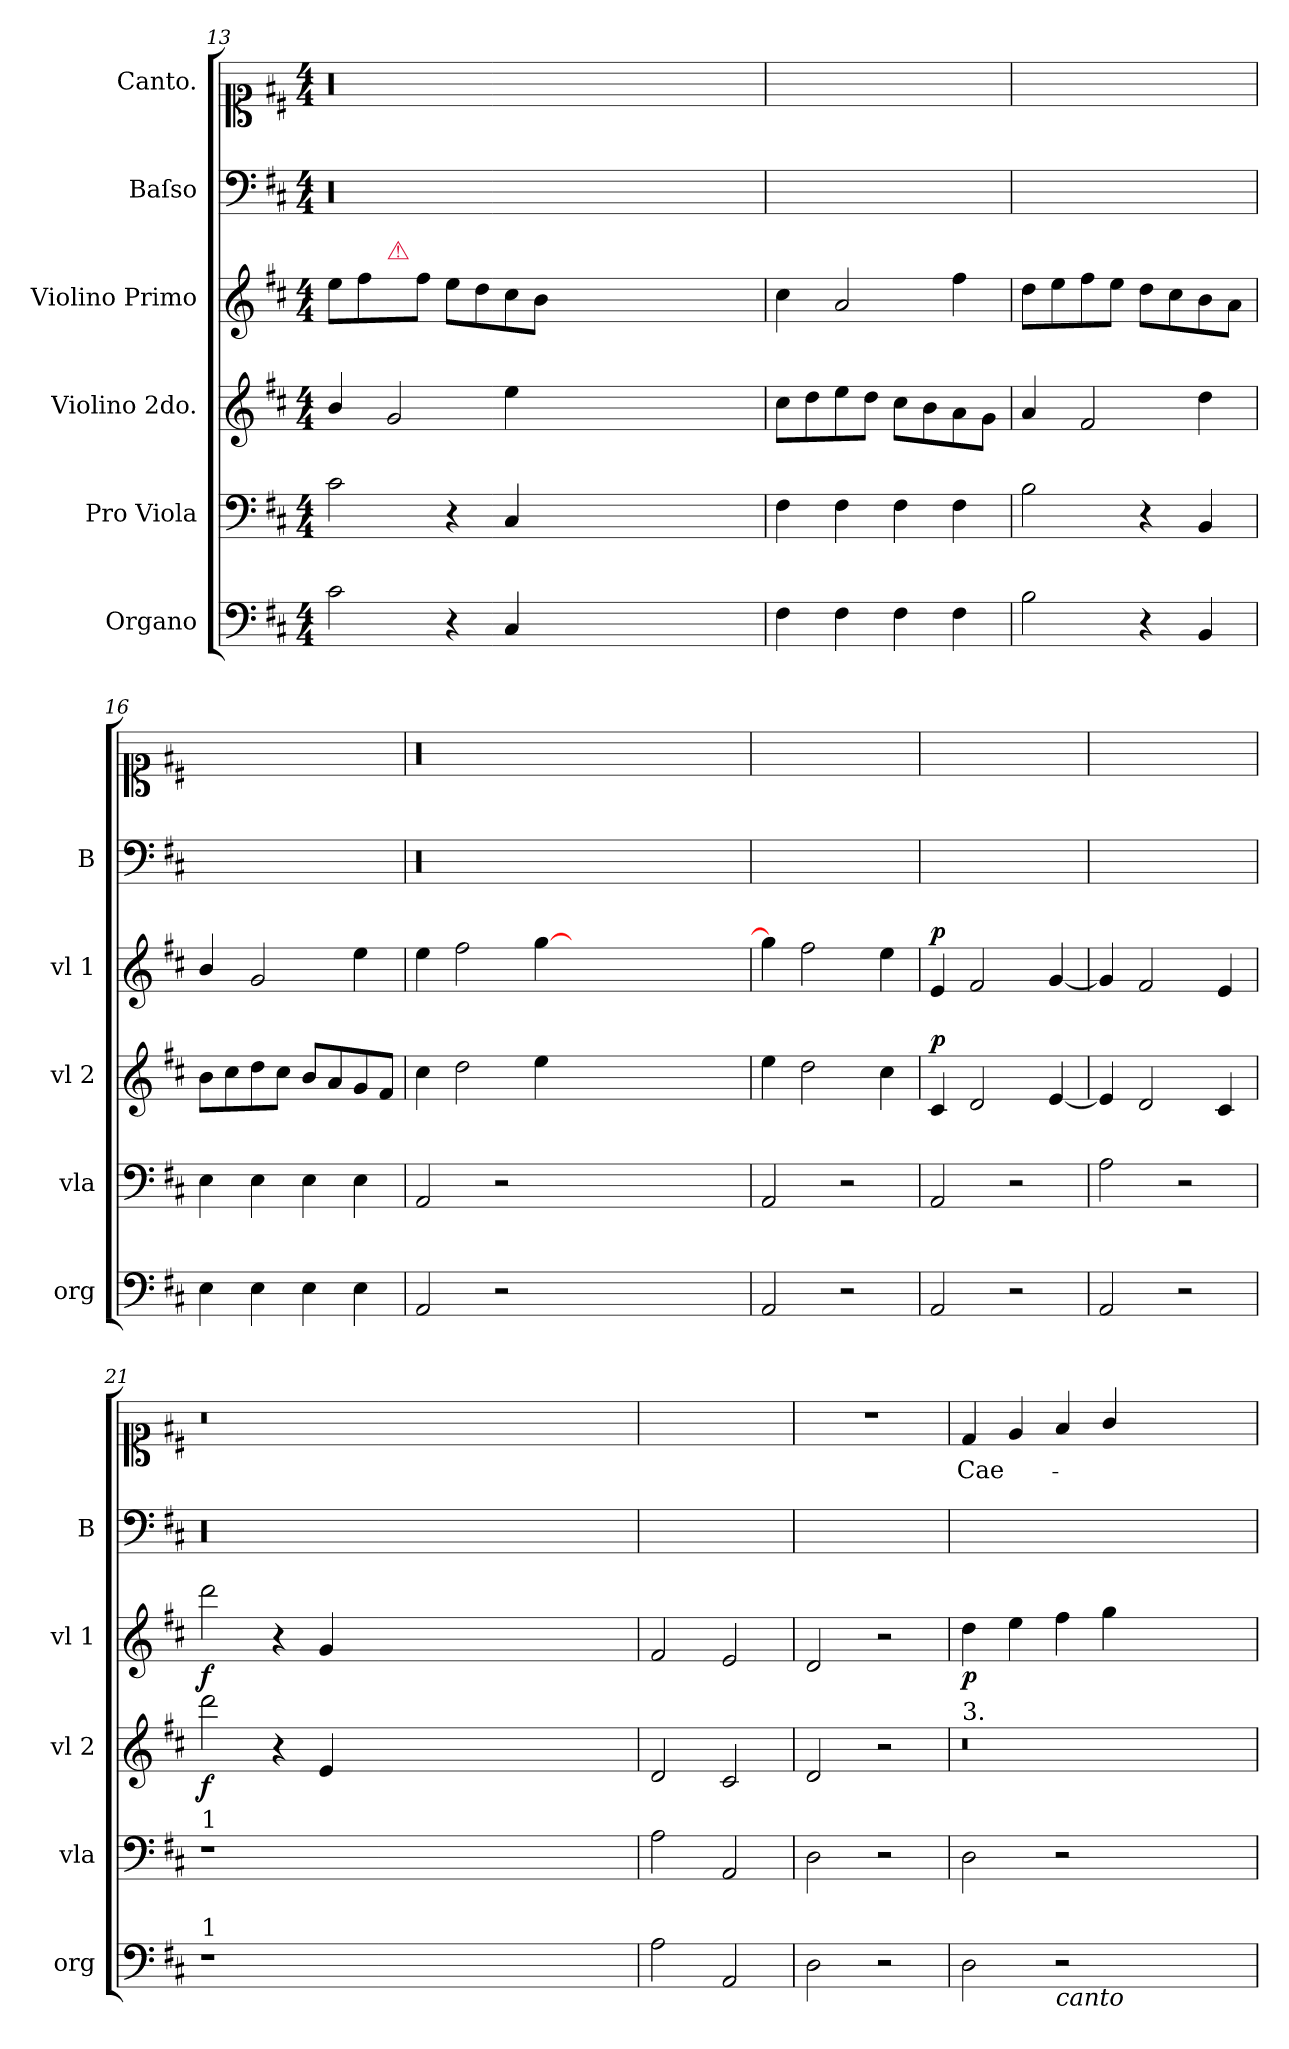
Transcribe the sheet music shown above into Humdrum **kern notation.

**kern	**kern	**kern	**dynam	**kern	**dynam	**kern	**kern	**text
*part6	*part5	*part4	*part4	*part3	*part3	*part2	*part1	*part1
*staff6	*staff5	*staff4	*staff4	*staff3	*staff3	*staff2	*staff1	*staff1
*I"Organo	*I"Pro Viola	*I"Violino 2do.	*	*I"Violino Primo	*	*I"Baſso	*I"Canto.	*
*I'org	*I'vla	*I'vl 2	*	*I'vl 1	*	*I'B	*	*
*clefF4	*clefF4	*clefG2	*	*clefG2	*	*clefF4	*clefC1	*
*k[f#c#]	*k[f#c#]	*k[f#c#]	*	*k[f#c#]	*	*k[f#c#]	*k[f#c#]	*
*D:	*D:	*D:	*	*D:	*	*D:	*D:	*
*M4/4	*M4/4	*M4/4	*	*M4/4	*	*M4/4	*M4/4	*
=13	=13	=13	=13	=13	=13	=13	=13	=13
2c#\	2c#\	4b/	.	8ee\L	.	00r	00r	.
.	.	.	.	8ff#\	.	.	.	.
!	!	!	!	!LO:TX:a:color=crimson:t=⚠	!	!	!	!
.	.	2g/	.	8gg\yy	.	.	.	.
.	.	.	.	8ff#\J	.	.	.	.
4r	4r	.	.	8ee\L	.	.	.	.
.	.	.	.	8dd\	.	.	.	.
4C#/	4C#/	4ee\	.	8cc#\	.	.	.	.
.	.	.	.	8b\J	.	.	.	.
0.ryy	0.ryy	0.ryy	.	0.ryy	.	.	.	.
=14	=14	=14	=14	=14	=14	=14	=14	=14
4F#\	4F#\	8cc#\L	.	4cc#\	.	1ryy	1ryy	.
.	.	8dd\	.	.	.	.	.	.
4F#\	4F#\	8ee\	.	2a/	.	.	.	.
.	.	8dd\J	.	.	.	.	.	.
4F#\	4F#\	8cc#\L	.	.	.	.	.	.
.	.	8b\	.	.	.	.	.	.
4F#\	4F#\	8a\	.	4ff#\	.	.	.	.
.	.	8g\J	.	.	.	.	.	.
=15	=15	=15	=15	=15	=15	=15	=15	=15
2B\	2B\	4a/	.	8dd\L	.	1ryy	1ryy	.
.	.	.	.	8ee\	.	.	.	.
.	.	2f#/	.	8ff#\	.	.	.	.
.	.	.	.	8ee\J	.	.	.	.
4r	4r	.	.	8dd\L	.	.	.	.
.	.	.	.	8cc#\	.	.	.	.
4BB/	4BB/	4dd\	.	8b\	.	.	.	.
.	.	.	.	8a\J	.	.	.	.
=16	=16	=16	=16	=16	=16	=16	=16	=16
4E\	4E\	8b\L	.	4b/	.	1ryy	1ryy	.
.	.	8cc#\	.	.	.	.	.	.
4E\	4E\	8dd\	.	2g/	.	.	.	.
.	.	8cc#\J	.	.	.	.	.	.
4E\	4E\	8b/L	.	.	.	.	.	.
.	.	8a/	.	.	.	.	.	.
4E\	4E\	8g/	.	4ee\	.	.	.	.
.	.	8f#/J	.	.	.	.	.	.
=17	=17	=17	=17	=17	=17	=17	=17	=17
2AA/	2AA/	4cc#\	.	4ee\	.	00r	00r	.
.	.	2dd\	.	2ff#\	.	.	.	.
2r	2r	.	.	.	.	.	.	.
.	.	4ee\	.	[4gg\	.	.	.	.
0.ryy	0.ryy	0.ryy	.	0.ryy	.	.	.	.
=18	=18	=18	=18	=18	=18	=18	=18	=18
2AA/	2AA/	4ee\	.	4gg\]	.	1ryy	1ryy	.
.	.	2dd\	.	2ff#\	.	.	.	.
2r	2r	.	.	.	.	.	.	.
.	.	4cc#\	.	4ee\	.	.	.	.
=19	=19	=19	=19	=19	=19	=19	=19	=19
!	!	!	!LO:DY:a	!	!LO:DY:a	!	!	!
2AA/	2AA/	4c#/	p	4e/	p	1ryy	1ryy	.
.	.	2d/	.	2f#/	.	.	.	.
2r	2r	.	.	.	.	.	.	.
.	.	[4e/	.	[4g/	.	.	.	.
=20	=20	=20	=20	=20	=20	=20	=20	=20
2AA/	2A\	4e/]	.	4g/]	.	1ryy	1ryy	.
.	.	2d/	.	2f#/	.	.	.	.
2r	2r	.	.	.	.	.	.	.
.	.	4c#/	.	4e/	.	.	.	.
=21	=21	=21	=21	=21	=21	=21	=21	=21
!	!LO:TX:a:t=1	!	!	!	!	!	!	!
!LO:TX:a:t=1	!	!	!	!	!	!	!	!
!	!	!	!LO:DY:b	!	!LO:DY:b	!	!	!
1r	1r	2ddd\	f	2ddd\	f	00r	0r	.
.	.	4r	.	4r	.	.	.	.
.	.	4e/	.	4g/	.	.	.	.
0.ryy	0.ryy	0.ryy	.	0.ryy	.	.	.	.
.	.	.	.	.	.	.	0ryy	.
=22	=22	=22	=22	=22	=22	=22	=22	=22
2A\	2A\	2d/	.	2f#/	.	1ryy	1ryy	.
2AA/	2AA/	2c#/	.	2e/	.	.	.	.
=23	=23	=23	=23	=23	=23	=23	=23	=23
2D\	2D\	2d/	.	2d/	.	1ryy	1r	.
2r	2r	2r	.	2r	.	.	.	.
=24	=24	=24	=24	=24	=24	=24	=24	=24
!	!	!LO:TX:a:t=3.	!	!	!	!	!	!
!	!	!	!	!	!LO:DY:b	!	!	!
2D\	2D\	0r	.	4dd\	p	0ryy	4d/	Cae-
.	.	.	.	4ee\	.	.	4e/	.
!LO:TX:b:i:t=canto	!	!	!	!	!	!	!	!
2r	2r	.	.	4ff#\	.	.	4f#/	.
.	.	.	.	4gg\	.	.	4g/	.
1ryy	1ryy	.	.	1ryy	.	.	1ryy	.
=	=	=	=	=	=	=	=	=
*-	*-	*-	*-	*-	*-	*-	*-	*-
